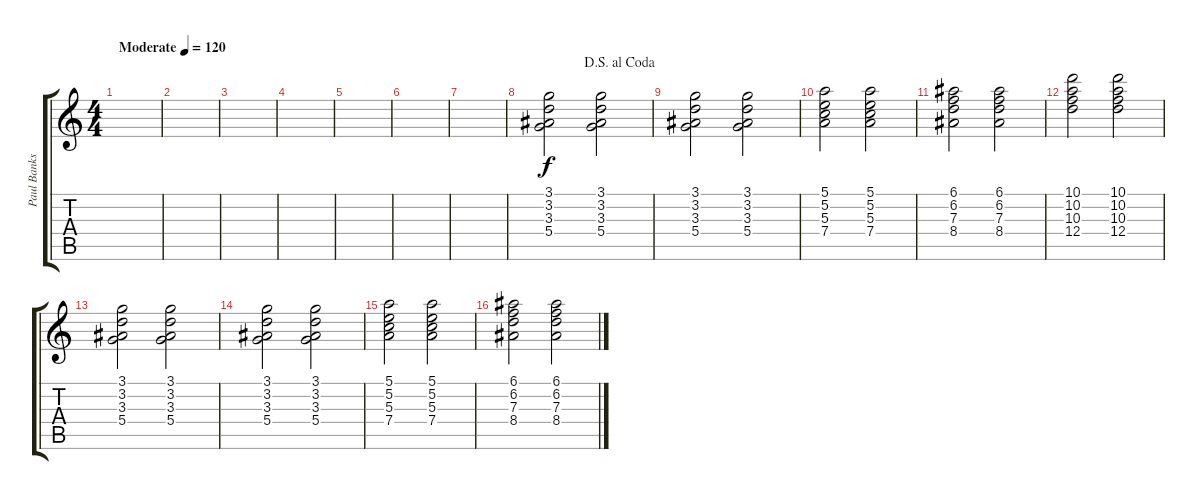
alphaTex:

\track ("Paul Banks" "Paul Banks") {instrument electricguitarjazz}
\staff {score tabs}
\tuning (E4 B3 G3 D3 A2 E2) {hide}
\ts (4 4)
\tempo (120 "Moderate")
\clef g2
\ks c
|
|
|
|
|
|
|
\jump dalsegnoalcoda
(3.1 3.2 3.3 5.4).2 (3.1 3.2 3.3 5.4).2 |
(3.1 3.2 3.3 5.4).2 (3.1 3.2 3.3 5.4).2 |
(5.1 5.2 5.3 7.4).2 (5.1 5.2 5.3 7.4).2 |
(6.1 6.2 7.3 8.4).2 (6.1 6.2 7.3 8.4).2 |
(10.1 10.2 10.3 12.4).2 (10.1 10.2 10.3 12.4).2 |
(3.1 3.2 3.3 5.4).2 (3.1 3.2 3.3 5.4).2 |
(3.1 3.2 3.3 5.4).2 (3.1 3.2 3.3 5.4).2 |
(5.1 5.2 5.3 7.4).2 (5.1 5.2 5.3 7.4).2 |
(6.1 6.2 7.3 8.4).2 (6.1 6.2 7.3 8.4).2
